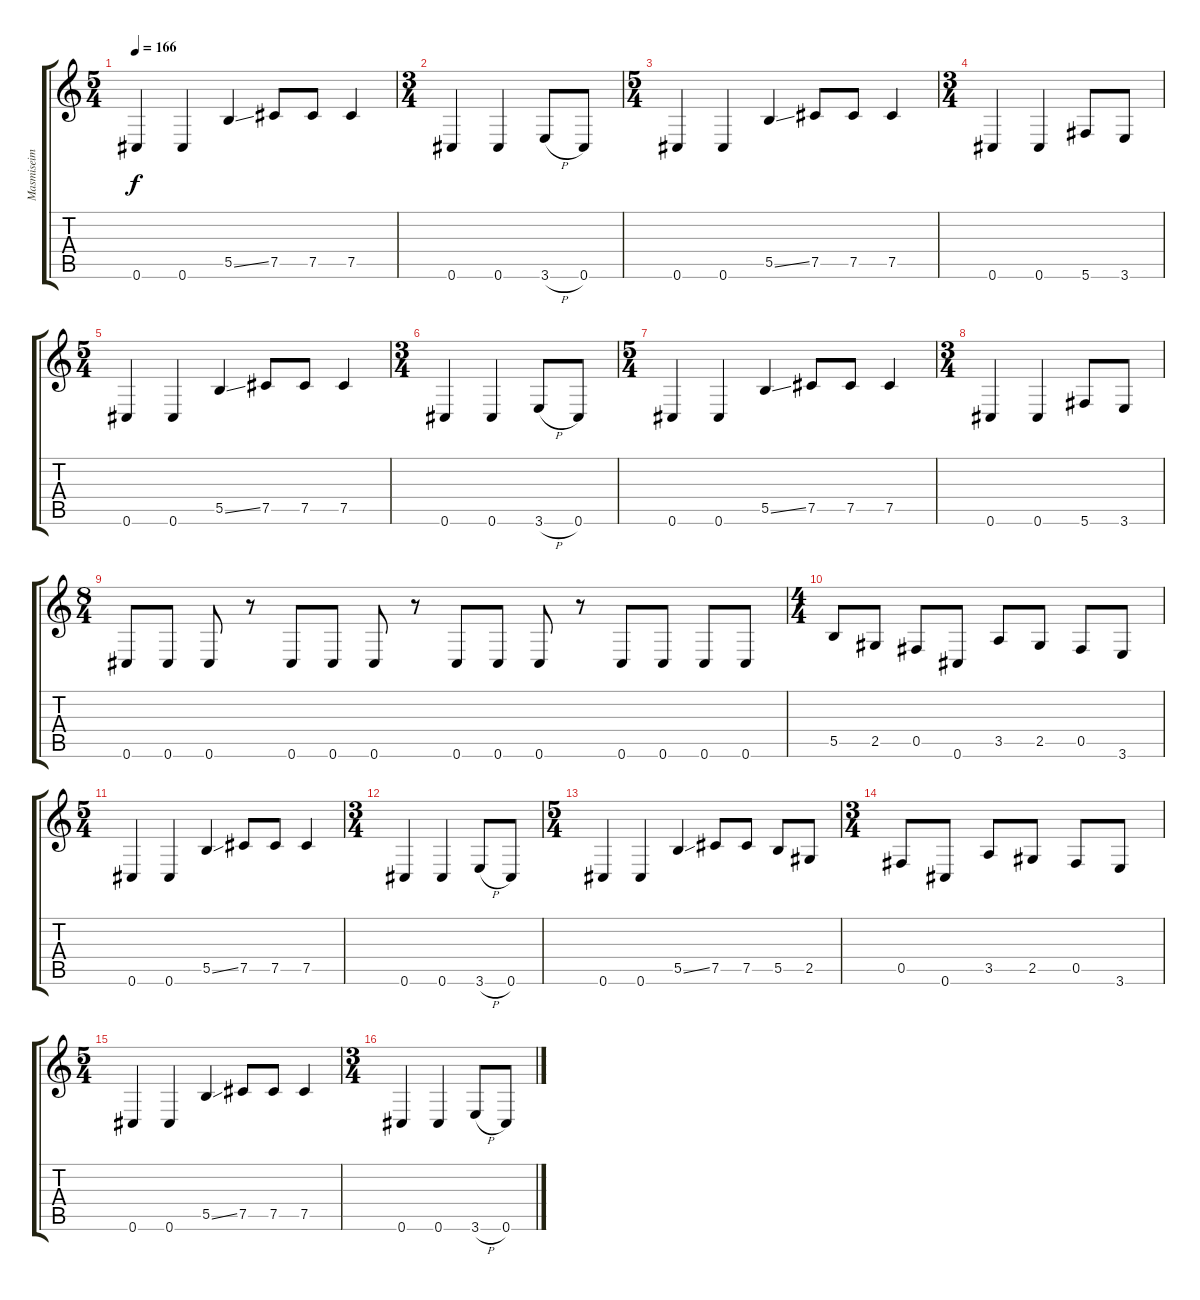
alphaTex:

\track ("Masmiseim " "Masmiseim ") {instrument electricbasspick}
\staff {score tabs}
\tuning (Db4 Ab3 E3 B2 Gb2 Db2) {hide}
\ts (5 4)
\tempo 166
\clef g2
\ks c
0.6.4{dy f} 0.6.4 5.5{ss}.4 7.5.8 7.5.8 7.5.4 |
\ts (3 4)
0.6.4 0.6.4 3.6{h}.8 0.6.8 |
\ts (5 4)
0.6.4 0.6.4 5.5{ss}.4 7.5.8 7.5.8 7.5.4 |
\ts (3 4)
0.6.4 0.6.4 5.6.8 3.6.8 |
\ts (5 4)
0.6.4 0.6.4 5.5{ss}.4 7.5.8 7.5.8 7.5.4 |
\ts (3 4)
0.6.4 0.6.4 3.6{h}.8 0.6.8 |
\ts (5 4)
0.6.4 0.6.4 5.5{ss}.4 7.5.8 7.5.8 7.5.4 |
\ts (3 4)
0.6.4 0.6.4 5.6.8 3.6.8 |
\ts (8 4)
0.6.8 0.6.8 0.6.8 r.8 0.6.8 0.6.8 0.6.8 r.8 0.6.8 0.6.8 0.6.8 r.8 0.6.8 0.6.8 0.6.8 0.6.8 |
\ts (4 4)
5.5.8 2.5.8 0.5.8 0.6.8 3.5.8 2.5.8 0.5.8 3.6.8 |
\ts (5 4)
0.6.4 0.6.4 5.5{ss}.4 7.5.8 7.5.8 7.5.4 |
\ts (3 4)
0.6.4 0.6.4 3.6{h}.8 0.6.8 |
\ts (5 4)
0.6.4 0.6.4 5.5{ss}.4 7.5.8 7.5.8 5.5.8 2.5.8 |
\ts (3 4)
0.5.8 0.6.8 3.5.8 2.5.8 0.5.8 3.6.8 |
\ts (5 4)
0.6.4 0.6.4 5.5{ss}.4 7.5.8 7.5.8 7.5.4 |
\ts (3 4)
0.6.4 0.6.4 3.6{h}.8 0.6.8
